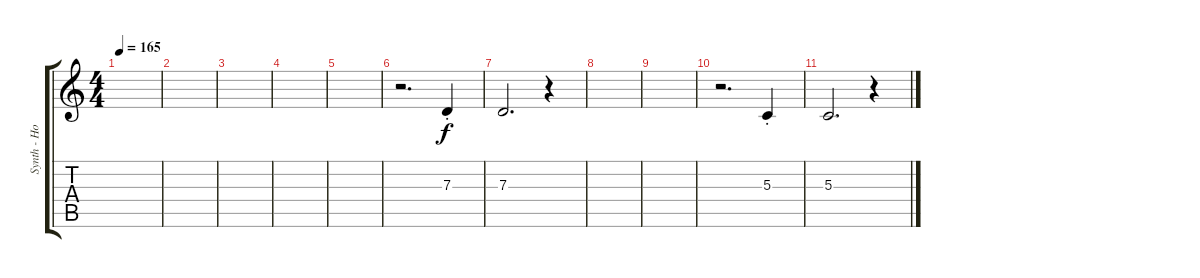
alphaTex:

\track ("Synth - Horn/Pizzicato" "Synth - Ho") {instrument frenchhorn}
\staff {score tabs}
\tuning (E4 B3 G3 D3 A2 E2) {hide}
\ts (4 4)
\tempo 165
\clef g2
\ks c
|
|
|
|
|
r.2{d} 7.3{st}.4{balance 3} |
7.3.2{d} r.4 |
|
|
r.2{d} 5.3{st}.4{balance 13} |
5.3.2{d} r.4
